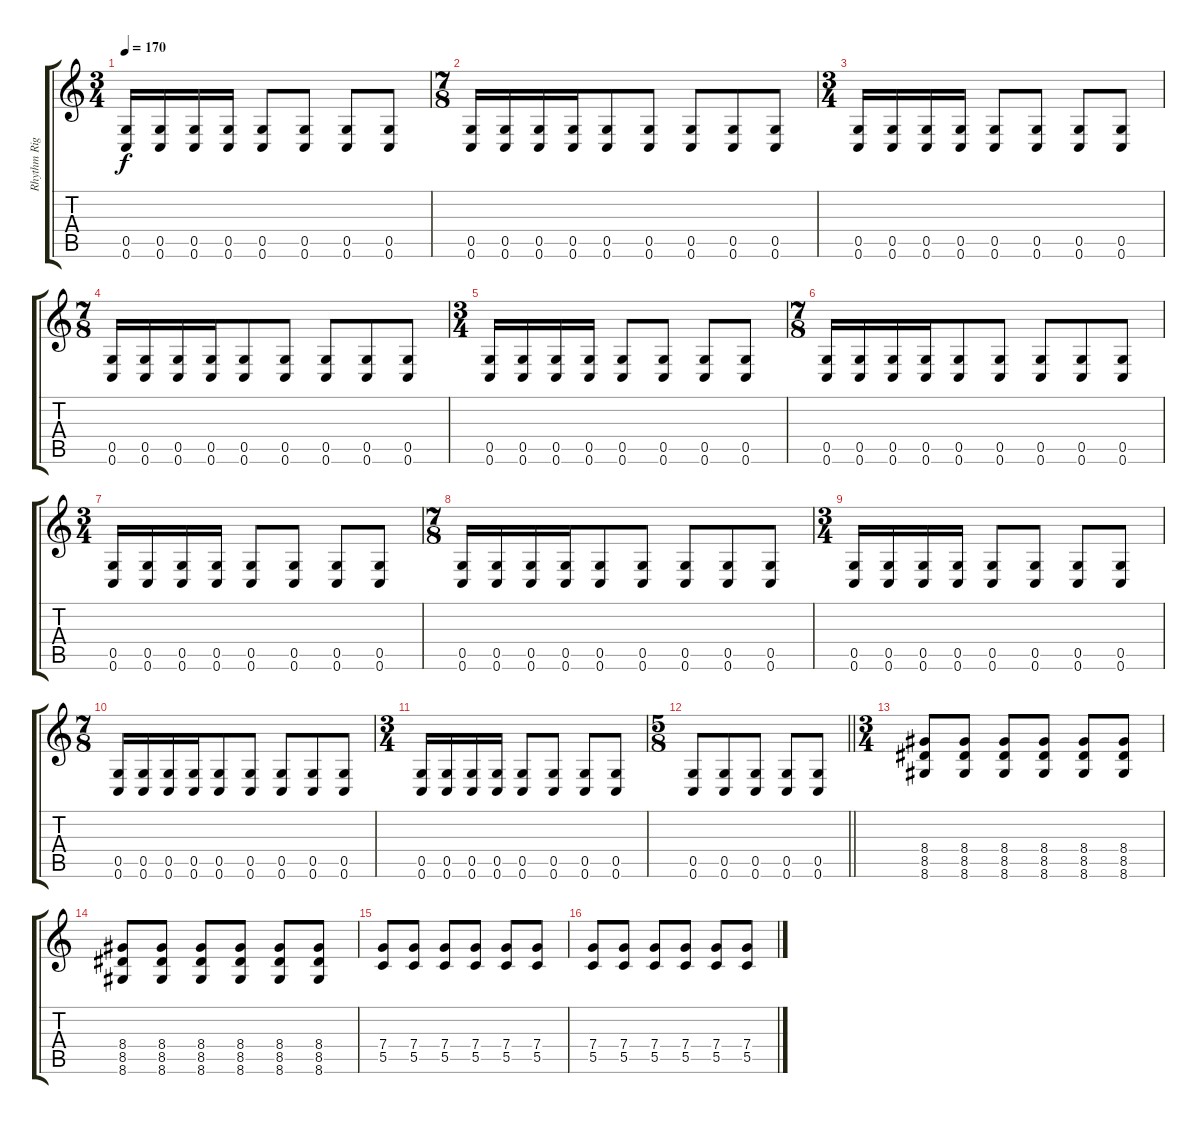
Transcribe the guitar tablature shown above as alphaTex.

\track ("Rhythm Right" "Rhythm Rig") {instrument distortionguitar}
\staff {score tabs}
\tuning (D4 A3 F3 C3 G2 C2) {hide}
\ts (3 4)
\tempo 170
\clef g2
\ks c
(0.5 0.6).16{dy f} (0.5 0.6).16 (0.5 0.6).16 (0.5 0.6).16 (0.5 0.6).8 (0.5 0.6).8 (0.5 0.6).8 (0.5 0.6).8 |
\ts (7 8)
(0.5 0.6).16 (0.5 0.6).16 (0.5 0.6).16 (0.5 0.6).16 (0.5 0.6).8 (0.5 0.6).8 (0.5 0.6).8 (0.5 0.6).8 (0.5 0.6).8 |
\ts (3 4)
(0.5 0.6).16 (0.5 0.6).16 (0.5 0.6).16 (0.5 0.6).16 (0.5 0.6).8 (0.5 0.6).8 (0.5 0.6).8 (0.5 0.6).8 |
\ts (7 8)
(0.5 0.6).16 (0.5 0.6).16 (0.5 0.6).16 (0.5 0.6).16 (0.5 0.6).8 (0.5 0.6).8 (0.5 0.6).8 (0.5 0.6).8 (0.5 0.6).8 |
\ts (3 4)
(0.5 0.6).16 (0.5 0.6).16 (0.5 0.6).16 (0.5 0.6).16 (0.5 0.6).8 (0.5 0.6).8 (0.5 0.6).8 (0.5 0.6).8 |
\ts (7 8)
(0.5 0.6).16 (0.5 0.6).16 (0.5 0.6).16 (0.5 0.6).16 (0.5 0.6).8 (0.5 0.6).8 (0.5 0.6).8 (0.5 0.6).8 (0.5 0.6).8 |
\ts (3 4)
(0.5 0.6).16 (0.5 0.6).16 (0.5 0.6).16 (0.5 0.6).16 (0.5 0.6).8 (0.5 0.6).8 (0.5 0.6).8 (0.5 0.6).8 |
\ts (7 8)
(0.5 0.6).16 (0.5 0.6).16 (0.5 0.6).16 (0.5 0.6).16 (0.5 0.6).8 (0.5 0.6).8 (0.5 0.6).8 (0.5 0.6).8 (0.5 0.6).8 |
\ts (3 4)
(0.5 0.6).16 (0.5 0.6).16 (0.5 0.6).16 (0.5 0.6).16 (0.5 0.6).8 (0.5 0.6).8 (0.5 0.6).8 (0.5 0.6).8 |
\ts (7 8)
(0.5 0.6).16 (0.5 0.6).16 (0.5 0.6).16 (0.5 0.6).16 (0.5 0.6).8 (0.5 0.6).8 (0.5 0.6).8 (0.5 0.6).8 (0.5 0.6).8 |
\ts (3 4)
(0.5 0.6).16 (0.5 0.6).16 (0.5 0.6).16 (0.5 0.6).16 (0.5 0.6).8 (0.5 0.6).8 (0.5 0.6).8 (0.5 0.6).8 |
\ts (5 8)
\barLineRight lightlight
(0.5 0.6).8 (0.5 0.6).8 (0.5 0.6).8 (0.5 0.6).8 (0.5 0.6).8 |
\ts (3 4)
\section ("" "")
(8.4 8.5 8.6).8 (8.4 8.5 8.6).8 (8.4 8.5 8.6).8 (8.4 8.5 8.6).8 (8.4 8.5 8.6).8 (8.4 8.5 8.6).8 |
(8.4 8.5 8.6).8 (8.4 8.5 8.6).8 (8.4 8.5 8.6).8 (8.4 8.5 8.6).8 (8.4 8.5 8.6).8 (8.4 8.5 8.6).8 |
(7.4 5.5).8 (7.4 5.5).8 (7.4 5.5).8 (7.4 5.5).8 (7.4 5.5).8 (7.4 5.5).8 |
(7.4 5.5).8 (7.4 5.5).8 (7.4 5.5).8 (7.4 5.5).8 (7.4 5.5).8 (7.4 5.5).8
